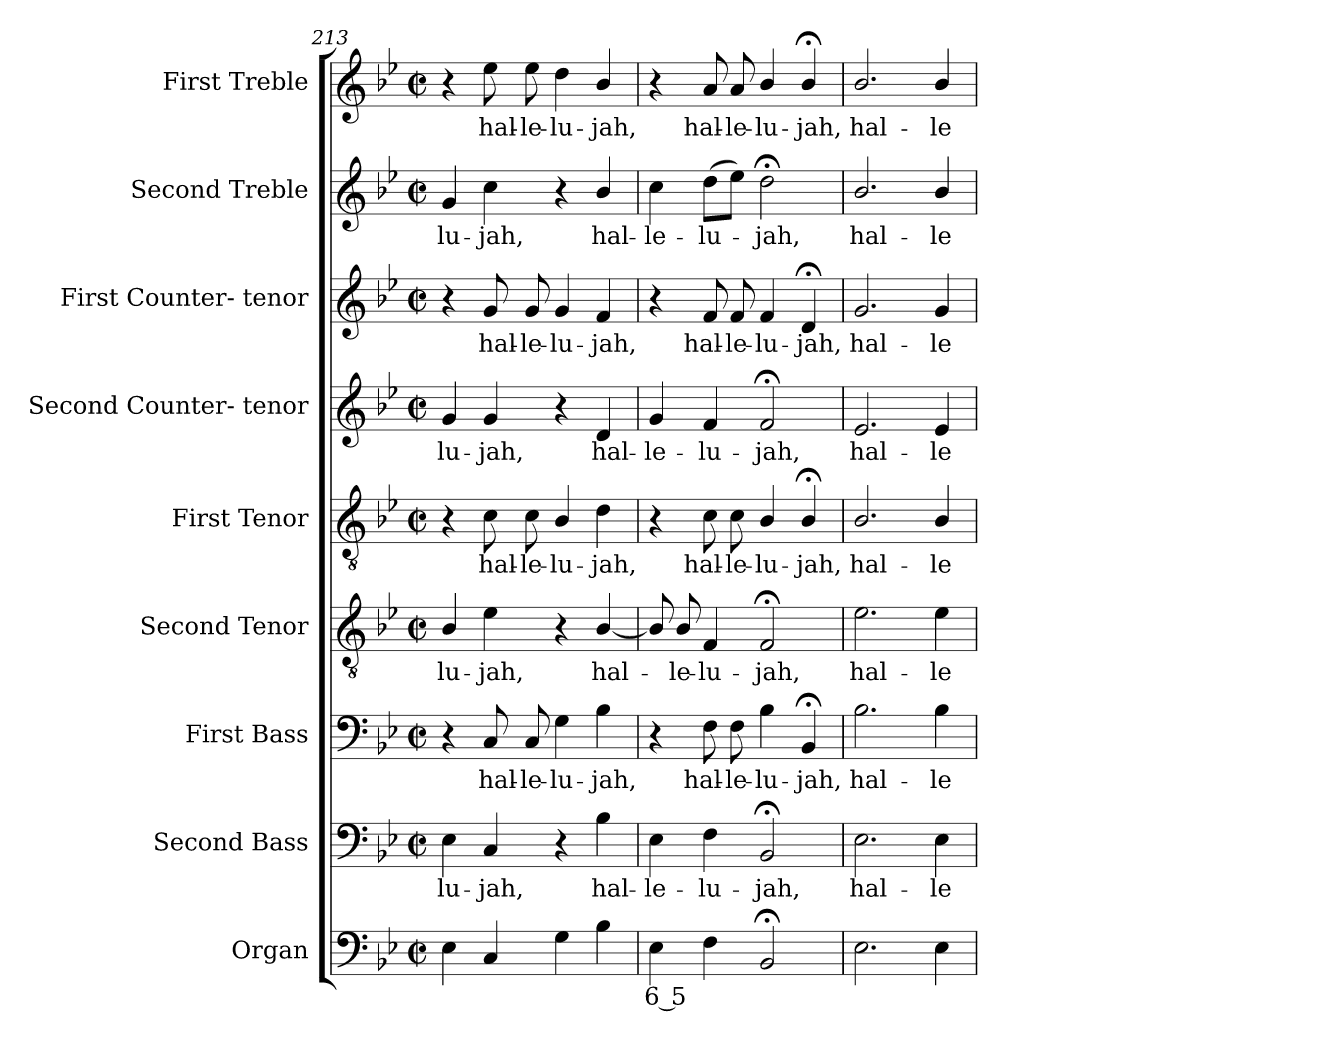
**kern	**text	**kern	**text	**kern	**text	**kern	**text	**kern	**text	**kern	**text	**kern	**text	**kern	**text	**kern	**text
*part9	*part9	*part8	*part8	*part7	*part7	*part6	*part6	*part5	*part5	*part4	*part4	*part3	*part3	*part2	*part2	*part1	*part1
*staff9	*staff9	*staff8	*staff8	*staff7	*staff7	*staff6	*staff6	*staff5	*staff5	*staff4	*staff4	*staff3	*staff3	*staff2	*staff2	*staff1	*staff1
*I"Organ	*	*I"Second Bass	*	*I"First Bass	*	*I"Second Tenor	*	*I"First Tenor	*	*I"Second Counter- tenor	*	*I"First Counter- tenor	*	*I"Second Treble	*	*I"First Treble	*
*I'Org.	*	*I'B2.	*	*I'B1.	*	*I'T2.	*	*I'T1.	*	*	*	*	*	*I'S2.	*	*	*
*clefF4	*	*clefF4	*	*clefF4	*	*clefGv2	*	*clefGv2	*	*clefG2	*	*clefG2	*	*clefG2	*	*clefG2	*
*	*	*	*	*	*	*ITrd7c12	*	*ITrd7c12	*	*	*	*	*	*	*	*	*
*k[b-e-]	*	*k[b-e-]	*	*k[b-e-]	*	*k[b-e-]	*	*k[b-e-]	*	*k[b-e-]	*	*k[b-e-]	*	*k[b-e-]	*	*k[b-e-]	*
*B-:	*	*B-:	*	*B-:	*	*B-:	*	*B-:	*	*B-:	*	*B-:	*	*B-:	*	*B-:	*
*M2/2	*	*M2/2	*	*M2/2	*	*M2/2	*	*M2/2	*	*M2/2	*	*M2/2	*	*M2/2	*	*M2/2	*
*met(c|)	*	*met(c|)	*	*met(c|)	*	*met(c|)	*	*met(c|)	*	*met(c|)	*	*met(c|)	*	*met(c|)	*	*met(c|)	*
=213	=213	=213	=213	=213	=213	=213	=213	=213	=213	=213	=213	=213	=213	=213	=213	=213	=213
!	!	!	!LO:LY:b:color=#000000	!	!	!	!	!	!	!	!	!	!	!	!	!	!
!	!	!	!	!	!	!	!LO:LY:b:color=#000000	!	!	!	!	!	!	!	!	!	!
!	!	!	!	!	!	!	!	!	!	!	!LO:LY:b:color=#000000	!	!	!	!	!	!
!	!	!	!	!	!	!	!	!	!	!	!	!	!	!	!LO:LY:b:color=#000000	!	!
4E-i\	.	4E-i\	-lu-	4r	.	4BB-i/	-lu-	4r	.	4gi/	-lu-	4r	.	4gi/	-lu-	4r	.
!	!	!	!LO:LY:b:color=#000000	!	!	!	!	!	!	!	!	!	!	!	!	!	!
!	!	!	!	!	!LO:LY:b:color=#000000	!	!	!	!	!	!	!	!	!	!	!	!
!	!	!	!	!	!	!	!LO:LY:b:color=#000000	!	!	!	!	!	!	!	!	!	!
!	!	!	!	!	!	!	!	!	!LO:LY:b:color=#000000	!	!	!	!	!	!	!	!
!	!	!	!	!	!	!	!	!	!	!	!LO:LY:b:color=#000000	!	!	!	!	!	!
!	!	!	!	!	!	!	!	!	!	!	!	!	!LO:LY:b:color=#000000	!	!	!	!
!	!	!	!	!	!	!	!	!	!	!	!	!	!	!	!LO:LY:b:color=#000000	!	!
!	!	!	!	!	!	!	!	!	!	!	!	!	!	!	!	!	!LO:LY:b:color=#000000
4Ci/	.	4Ci/	-jah,	8Ci/	hal-	4E-i\	-jah,	8Ci\	hal-	4gi/	-jah,	8gi/	hal-	4cci\	-jah,	8ee-i\	hal-
!	!	!	!	!	!LO:LY:b:color=#000000	!	!	!	!	!	!	!	!	!	!	!	!
!	!	!	!	!	!	!	!	!	!LO:LY:b:color=#000000	!	!	!	!	!	!	!	!
!	!	!	!	!	!	!	!	!	!	!	!	!	!LO:LY:b:color=#000000	!	!	!	!
!	!	!	!	!	!	!	!	!	!	!	!	!	!	!	!	!	!LO:LY:b:color=#000000
.	.	.	.	8Ci/	-le-	.	.	8Ci\	-le-	.	.	8gi/	-le-	.	.	8ee-i\	-le-
!	!	!	!	!	!LO:LY:b:color=#000000	!	!	!	!	!	!	!	!	!	!	!	!
!	!	!	!	!	!	!	!	!	!LO:LY:b:color=#000000	!	!	!	!	!	!	!	!
!	!	!	!	!	!	!	!	!	!	!	!	!	!LO:LY:b:color=#000000	!	!	!	!
!	!	!	!	!	!	!	!	!	!	!	!	!	!	!	!	!	!LO:LY:b:color=#000000
4Gi\	.	4r	.	4Gi\	-lu-	4r	.	4BB-i/	-lu-	4r	.	4gi/	-lu-	4r	.	4ddi\	-lu-
!	!	!	!LO:LY:b:color=#000000	!	!	!	!	!	!	!	!	!	!	!	!	!	!
!	!	!	!	!	!LO:LY:b:color=#000000	!	!	!	!	!	!	!	!	!	!	!	!
!	!	!	!	!	!	!	!LO:LY:b:color=#000000	!	!	!	!	!	!	!	!	!	!
!	!	!	!	!	!	!	!	!	!LO:LY:b:color=#000000	!	!	!	!	!	!	!	!
!	!	!	!	!	!	!	!	!	!	!	!LO:LY:b:color=#000000	!	!	!	!	!	!
!	!	!	!	!	!	!	!	!	!	!	!	!	!LO:LY:b:color=#000000	!	!	!	!
!	!	!	!	!	!	!	!	!	!	!	!	!	!	!	!LO:LY:b:color=#000000	!	!
!	!	!	!	!	!	!	!	!	!	!	!	!	!	!	!	!	!LO:LY:b:color=#000000
4B-i\	.	4B-i\	hal-	4B-i\	-jah,	[4BB-i/	hal-	4Di\	-jah,	4di/	hal-	4fi/	-jah,	4b-i/	hal-	4b-i/	-jah,
=214	=214	=214	=214	=214	=214	=214	=214	=214	=214	=214	=214	=214	=214	=214	=214	=214	=214
!	!LO:LY:b:color=#000000	!	!	!	!	!	!	!	!	!	!	!	!	!	!	!	!
!	!	!	!LO:LY:b:color=#000000	!	!	!	!	!	!	!	!	!	!	!	!	!	!
!	!	!	!	!	!	!	!	!	!	!	!LO:LY:b:color=#000000	!	!	!	!	!	!
!	!	!	!	!	!	!	!	!	!	!	!	!	!	!	!LO:LY:b:color=#000000	!	!
4E-i\	6 5	4E-i\	-le-	4r	.	8BB-i/]	.	4r	.	4gi/	-le-	4r	.	4cci\	-le-	4r	.
!	!	!	!	!	!	!	!LO:LY:b:color=#000000	!	!	!	!	!	!	!	!	!	!
.	.	.	.	.	.	8BB-i/	-le-	.	.	.	.	.	.	.	.	.	.
!	!	!	!LO:LY:b:color=#000000	!	!	!	!	!	!	!	!	!	!	!	!	!	!
!	!	!	!	!	!LO:LY:b:color=#000000	!	!	!	!	!	!	!	!	!	!	!	!
!	!	!	!	!	!	!	!LO:LY:b:color=#000000	!	!	!	!	!	!	!	!	!	!
!	!	!	!	!	!	!	!	!	!LO:LY:b:color=#000000	!	!	!	!	!	!	!	!
!	!	!	!	!	!	!	!	!	!	!	!LO:LY:b:color=#000000	!	!	!	!	!	!
!	!	!	!	!	!	!	!	!	!	!	!	!	!LO:LY:b:color=#000000	!	!	!	!
!	!	!	!	!	!	!	!	!	!	!	!	!	!	!	!LO:LY:b:color=#000000	!	!
!	!	!	!	!	!	!	!	!	!	!	!	!	!	!	!	!	!LO:LY:b:color=#000000
4Fi\	.	4Fi\	-lu-	8Fi\	hal-	4FFi/	-lu-	8Ci\	hal-	4fi/	-lu-	8fi/	hal-	(8ddi\L	-lu-	8ai/	hal-
!	!	!	!	!	!LO:LY:b:color=#000000	!	!	!	!	!	!	!	!	!	!	!	!
!	!	!	!	!	!	!	!	!	!LO:LY:b:color=#000000	!	!	!	!	!	!	!	!
!	!	!	!	!	!	!	!	!	!	!	!	!	!LO:LY:b:color=#000000	!	!	!	!
!	!	!	!	!	!	!	!	!	!	!	!	!	!	!	!	!	!LO:LY:b:color=#000000
.	.	.	.	8Fi\	-le-	.	.	8Ci\	-le-	.	.	8fi/	-le-	8ee-i\J)	.	8ai/	-le-
!	!	!	!LO:LY:b:color=#000000	!	!	!	!	!	!	!	!	!	!	!	!	!	!
!	!	!	!	!	!LO:LY:b:color=#000000	!	!	!	!	!	!	!	!	!	!	!	!
!	!	!	!	!	!	!	!LO:LY:b:color=#000000	!	!	!	!	!	!	!	!	!	!
!	!	!	!	!	!	!	!	!	!LO:LY:b:color=#000000	!	!	!	!	!	!	!	!
!	!	!	!	!	!	!	!	!	!	!	!LO:LY:b:color=#000000	!	!	!	!	!	!
!	!	!	!	!	!	!	!	!	!	!	!	!	!LO:LY:b:color=#000000	!	!	!	!
!	!	!	!	!	!	!	!	!	!	!	!	!	!	!	!LO:LY:b:color=#000000	!	!
!	!	!	!	!	!	!	!	!	!	!	!	!	!	!	!	!	!LO:LY:b:color=#000000
2BB-;i/	.	2BB-;i/	-jah,	4B-i\	-lu-	2FF;i/	-jah,	4BB-i/	-lu-	2f;i/	-jah,	4fi/	-lu-	2dd;i\	-jah,	4b-i/	-lu-
!	!	!	!	!	!LO:LY:b:color=#000000	!	!	!	!	!	!	!	!	!	!	!	!
!	!	!	!	!	!	!	!	!	!LO:LY:b:color=#000000	!	!	!	!	!	!	!	!
!	!	!	!	!	!	!	!	!	!	!	!	!	!LO:LY:b:color=#000000	!	!	!	!
!	!	!	!	!	!	!	!	!	!	!	!	!	!	!	!	!	!LO:LY:b:color=#000000
.	.	.	.	4BB-;i/	-jah,	.	.	4BB-;i/	-jah,	.	.	4d;i/	-jah,	.	.	4b-;i/	-jah,
=215	=215	=215	=215	=215	=215	=215	=215	=215	=215	=215	=215	=215	=215	=215	=215	=215	=215
!	!	!	!LO:LY:b:color=#000000	!	!	!	!	!	!	!	!	!	!	!	!	!	!
!	!	!	!	!	!LO:LY:b:color=#000000	!	!	!	!	!	!	!	!	!	!	!	!
!	!	!	!	!	!	!	!LO:LY:b:color=#000000	!	!	!	!	!	!	!	!	!	!
!	!	!	!	!	!	!	!	!	!LO:LY:b:color=#000000	!	!	!	!	!	!	!	!
!	!	!	!	!	!	!	!	!	!	!	!LO:LY:b:color=#000000	!	!	!	!	!	!
!	!	!	!	!	!	!	!	!	!	!	!	!	!LO:LY:b:color=#000000	!	!	!	!
!	!	!	!	!	!	!	!	!	!	!	!	!	!	!	!LO:LY:b:color=#000000	!	!
!	!	!	!	!	!	!	!	!	!	!	!	!	!	!	!	!	!LO:LY:b:color=#000000
2.E-i\	.	2.E-i\	hal-	2.B-i\	hal-	2.E-i\	hal-	2.BB-i/	hal-	2.e-i/	hal-	2.gi/	hal-	2.b-i/	hal-	2.b-i/	hal-
!	!	!	!LO:LY:b:color=#000000	!	!	!	!	!	!	!	!	!	!	!	!	!	!
!	!	!	!	!	!LO:LY:b:color=#000000	!	!	!	!	!	!	!	!	!	!	!	!
!	!	!	!	!	!	!	!LO:LY:b:color=#000000	!	!	!	!	!	!	!	!	!	!
!	!	!	!	!	!	!	!	!	!LO:LY:b:color=#000000	!	!	!	!	!	!	!	!
!	!	!	!	!	!	!	!	!	!	!	!LO:LY:b:color=#000000	!	!	!	!	!	!
!	!	!	!	!	!	!	!	!	!	!	!	!	!LO:LY:b:color=#000000	!	!	!	!
!	!	!	!	!	!	!	!	!	!	!	!	!	!	!	!LO:LY:b:color=#000000	!	!
!	!	!	!	!	!	!	!	!	!	!	!	!	!	!	!	!	!LO:LY:b:color=#000000
4E-i\	.	4E-i\	-le-	4B-i\	-le-	4E-i\	-le-	4BB-i/	-le-	4e-i/	-le-	4gi/	-le-	4b-i/	-le-	4b-i/	-le-
=	=	=	=	=	=	=	=	=	=	=	=	=	=	=	=	=	=
*-	*-	*-	*-	*-	*-	*-	*-	*-	*-	*-	*-	*-	*-	*-	*-	*-	*-
